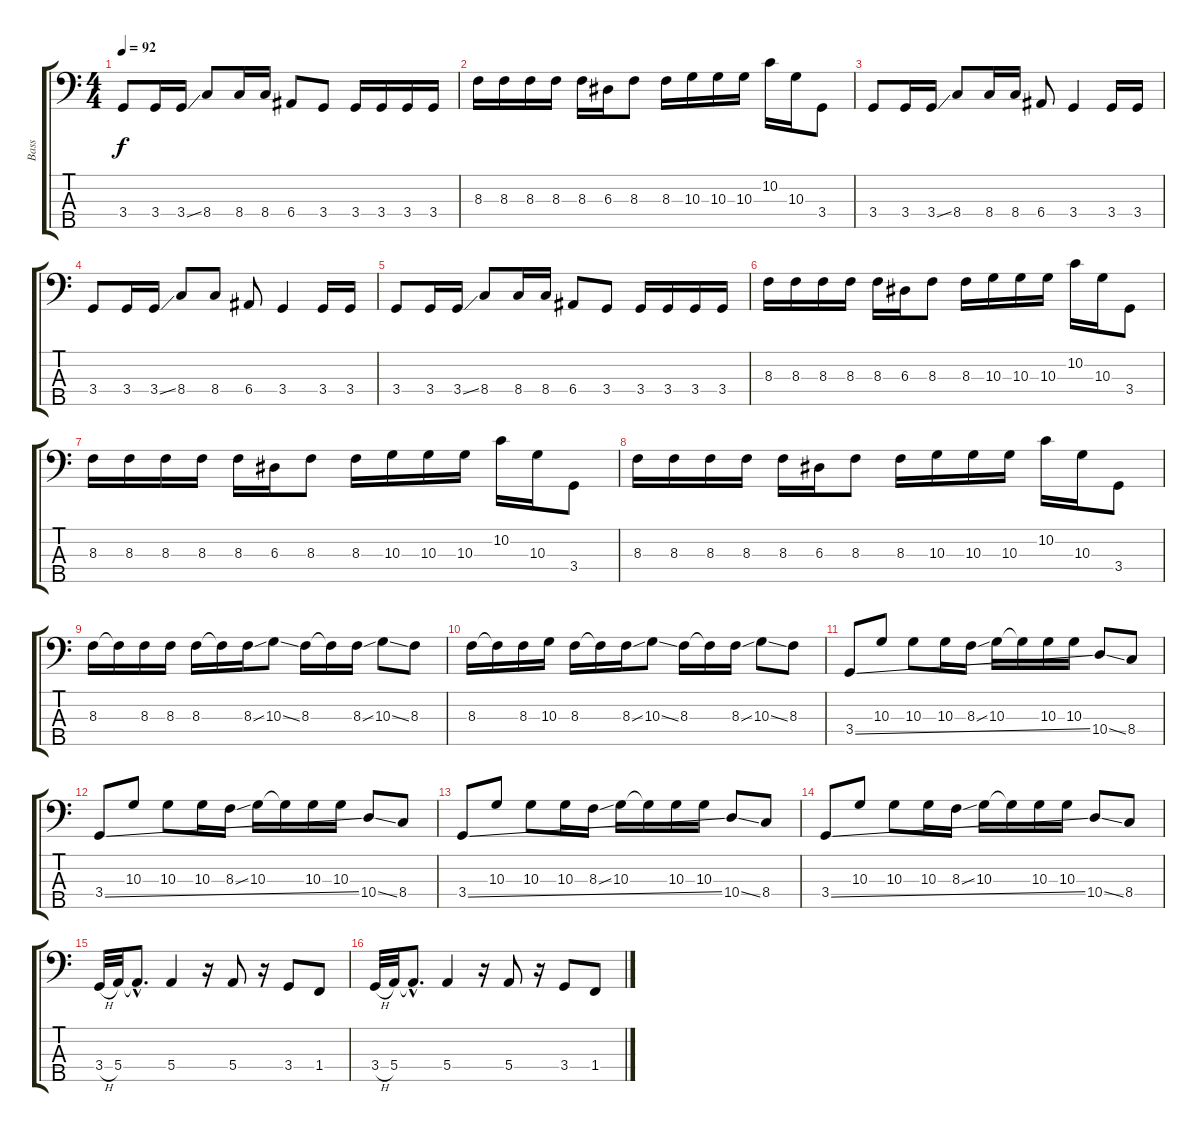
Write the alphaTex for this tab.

\track ("Bass" "Bass") {instrument fretlessbass}
\staff {score tabs}
\tuning (G2 D2 A1 E1 B0) {hide}
\ts (4 4)
\tempo 92
\clef f4
\ks c
3.4.8{dy f} 3.4.16 3.4{ss}.16 8.4.8 8.4.16 8.4.16 6.4.8 3.4.8 3.4.16 3.4.16 3.4.16 3.4.16 |
8.3.16 8.3.16 8.3.16 8.3.16 8.3.16 6.3.16 8.3.8 8.3.16 10.3.16 10.3.16 10.3.16 10.2.16 10.3.16 3.4.8 |
3.4.8 3.4.16 3.4{ss}.16 8.4.8 8.4.16 8.4.16 6.4.8 3.4.4 3.4.16 3.4.16 |
3.4.8 3.4.16 3.4{ss}.16 8.4.8 8.4.8 6.4.8 3.4.4 3.4.16 3.4.16 |
3.4.8 3.4.16 3.4{ss}.16 8.4.8 8.4.16 8.4.16 6.4.8 3.4.8 3.4.16 3.4.16 3.4.16 3.4.16 |
8.3.16 8.3.16 8.3.16 8.3.16 8.3.16 6.3.16 8.3.8 8.3.16 10.3.16 10.3.16 10.3.16 10.2.16 10.3.16 3.4.8 |
8.3.16 8.3.16 8.3.16 8.3.16 8.3.16 6.3.16 8.3.8 8.3.16 10.3.16 10.3.16 10.3.16 10.2.16 10.3.16 3.4.8 |
8.3.16 8.3.16 8.3.16 8.3.16 8.3.16 6.3.16 8.3.8 8.3.16 10.3.16 10.3.16 10.3.16 10.2.16 10.3.16 3.4.8 |
8.3.16 8.3{t}.16 8.3.16 8.3.16 8.3.16 8.3{t}.16 8.3{ss}.16 10.3{ss}.8 8.3.16 8.3{t}.16 8.3{ss}.16 10.3{ss}.8 8.3.8 |
8.3.16 8.3{t}.16 8.3.16 10.3.16 8.3.16 8.3{t}.16 8.3{ss}.16 10.3{ss}.8 8.3.16 8.3{t}.16 8.3{ss}.16 10.3{ss}.8 8.3.8 |
3.4{ss}.8 10.3.8 10.3.8 10.3.16 8.3{ss}.16 10.3.16 10.3{t}.16 10.3.16 10.3.16 10.4{ss}.8 8.4.8 |
3.4{ss}.8 10.3.8 10.3.8 10.3.16 8.3{ss}.16 10.3.16 10.3{t}.16 10.3.16 10.3.16 10.4{ss}.8 8.4.8 |
3.4{ss}.8 10.3.8 10.3.8 10.3.16 8.3{ss}.16 10.3.16 10.3{t}.16 10.3.16 10.3.16 10.4{ss}.8 8.4.8 |
3.4{ss}.8 10.3.8 10.3.8 10.3.16 8.3{ss}.16 10.3.16 10.3{t}.16 10.3.16 10.3.16 10.4{ss}.8 8.4.8 |
3.4{h}.32 5.4.32 5.4{hac t}.8{d} 5.4.4 r.16 5.4.8 r.16 3.4.8 1.4.8 |
3.4{h}.32 5.4.32 5.4{hac t}.8{d} 5.4.4 r.16 5.4.8 r.16 3.4.8 1.4.8
